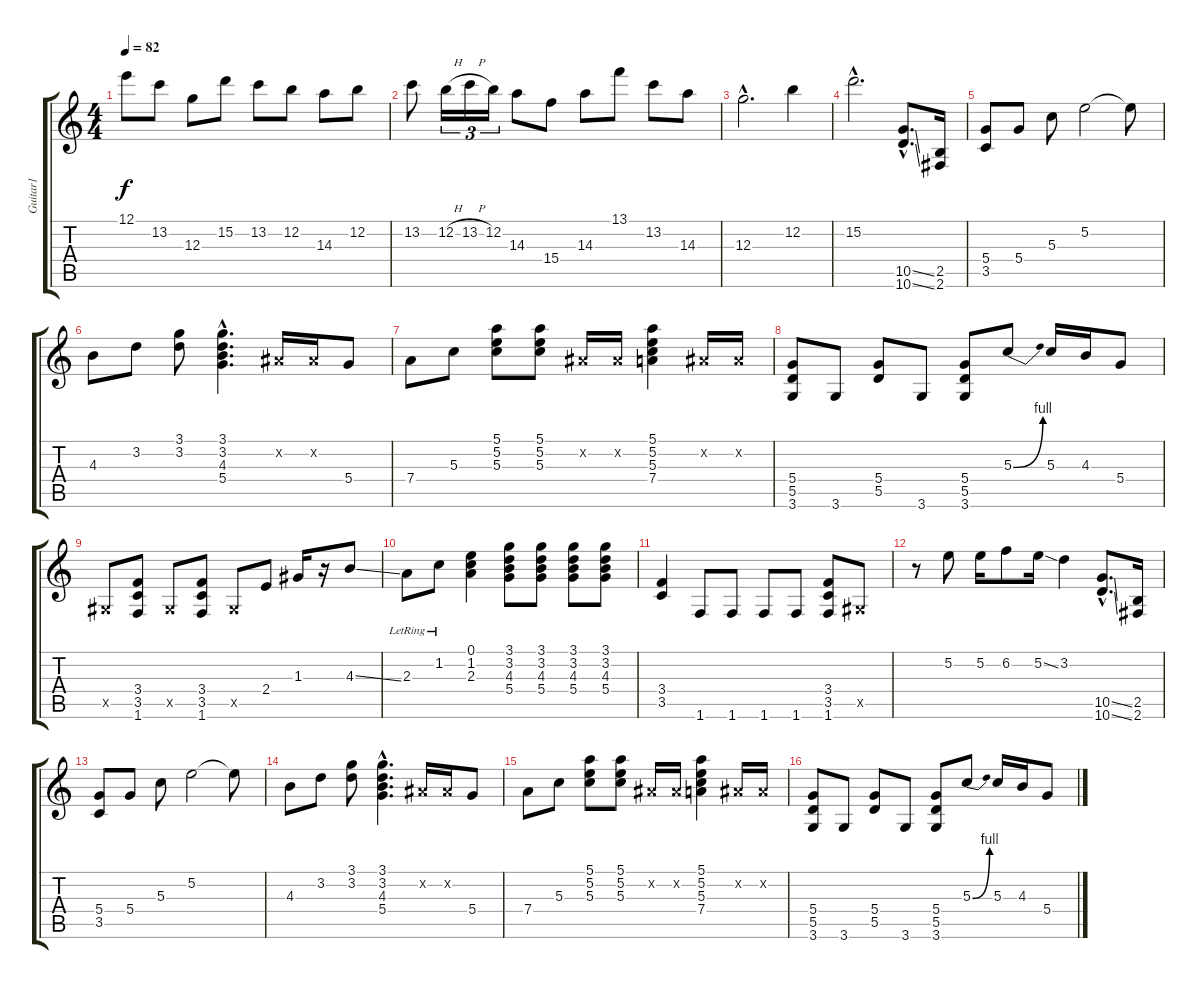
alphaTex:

\track ("Guitar1" "Guitar1") {instrument distortionguitar}
\staff {score tabs}
\tuning (E4 B3 G3 D3 A2 E2) {hide}
\ts (4 4)
\tempo 82
\clef g2
\ks c
12.1.8{dy f} 13.2.8 12.3.8 15.2.8 13.2.8 12.2.8 14.3.8 12.2.8 |
13.2.8 12.2{h}.16{tu (3 2)} 13.2{h}.16{tu (3 2)} 12.2.16{tu (3 2)} 14.3.8 15.4.8 14.3.8 13.1.8 13.2.8 14.3.8 |
12.3{hac}.2{d} 12.2.4 |
15.2{hac}.2{d} (10.5{ss hac} 10.6{ss hac}).8{d} (2.5 2.6).16 |
(5.4 3.5).8 5.4.8 5.3.8 5.2.2 5.2{t}.8 |
4.3.8 3.2.8 (3.1 3.2).8 (3.1{hac} 3.2{hac} 4.3{hac} 5.4{hac}).4{d} -1.2{x}.16 -1.2{x}.16 5.4.8 |
7.4.8 5.3.8 (5.1 5.2 5.3).8 (5.1 5.2 5.3).8 -1.2{x}.16 -1.2{x}.16 (5.1 5.2 5.3 7.4).4 -1.2{x}.16 -1.2{x}.16 |
(5.4 5.5 3.6).8 3.6.8 (5.4 5.5).8 3.6.8 (5.4 5.5 3.6).8 5.3{be (bend 0 0 60 4)}.8 5.3.16 4.3.16 5.4.8 |
-1.5{x}.8 (3.4 3.5 1.6).8 -1.5{x}.8 (3.4 3.5 1.6).8 -1.5{x}.8 2.4.8 1.3.16 r.16 4.3{ss}.8 |
2.3{lr}.8 1.2{lr}.8 (0.1 1.2 2.3).4 (3.1 3.2 4.3 5.4).8 (3.1 3.2 4.3 5.4).8 (3.1 3.2 4.3 5.4).8 (3.1 3.2 4.3 5.4).8 |
(3.4 3.5).4 1.6.8 1.6.8 1.6.8 1.6.8 (3.4 3.5 1.6).8 -1.5{x}.8 |
r.8 5.2.8 5.2.16 6.2.8 5.2{ss}.16 3.2.4 (10.5{ss hac} 10.6{ss hac}).8{d} (2.5 2.6).16 |
(5.4 3.5).8 5.4.8 5.3.8 5.2.2 5.2{t}.8 |
4.3.8 3.2.8 (3.1 3.2).8 (3.1{hac} 3.2{hac} 4.3{hac} 5.4{hac}).4{d} -1.2{x}.16 -1.2{x}.16 5.4.8 |
7.4.8 5.3.8 (5.1 5.2 5.3).8 (5.1 5.2 5.3).8 -1.2{x}.16 -1.2{x}.16 (5.1 5.2 5.3 7.4).4 -1.2{x}.16 -1.2{x}.16 |
(5.4 5.5 3.6).8 3.6.8 (5.4 5.5).8 3.6.8 (5.4 5.5 3.6).8 5.3{be (bend 0 0 60 4)}.8 5.3.16 4.3.16 5.4.8
